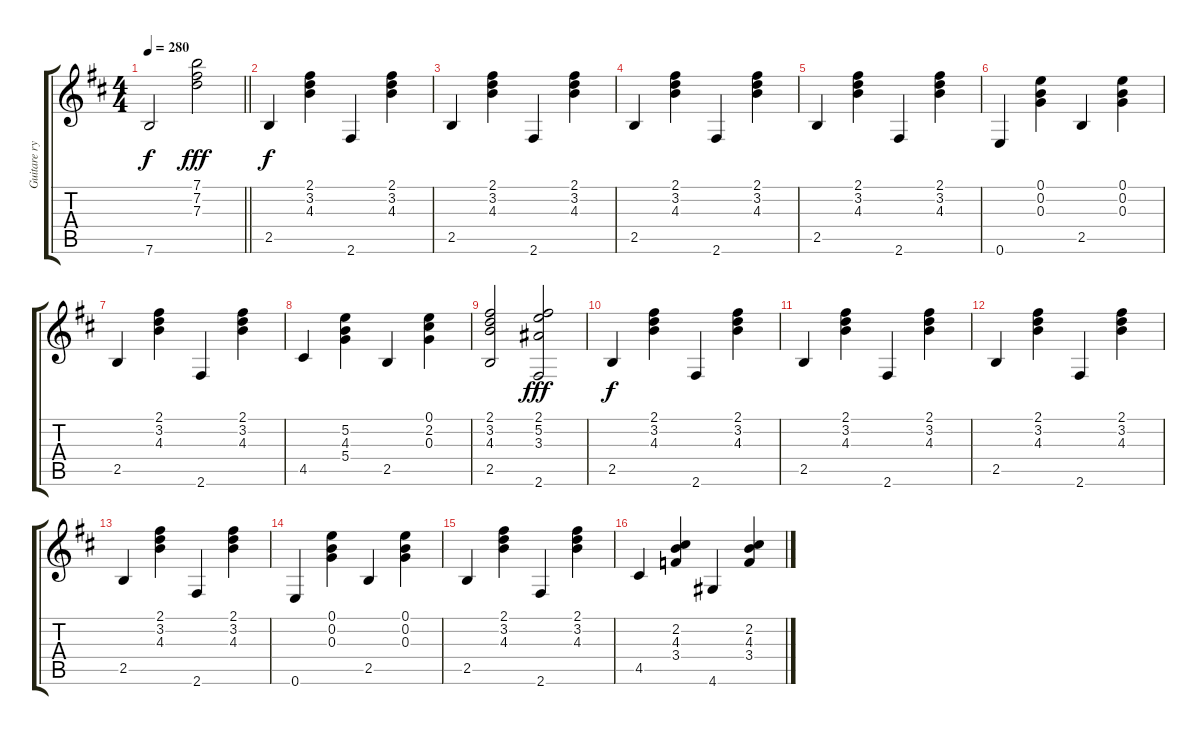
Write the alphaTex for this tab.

\track ("Guitare rythmique" "Guitare ry") {instrument acousticguitarnylon}
\staff {score tabs}
\tuning (E4 B3 G3 D3 A2 E2) {hide}
\ts (4 4)
\tempo 280
\clef g2
\barLineRight lightlight
\ks bminor
7.6.2{dy f} (7.1 7.2 7.3).2{dy fff} |
2.5.4{dy f} (2.1 3.2 4.3).4 2.6.4 (2.1 3.2 4.3).4 |
2.5.4 (2.1 3.2 4.3).4 2.6.4 (2.1 3.2 4.3).4 |
2.5.4 (2.1 3.2 4.3).4 2.6.4 (2.1 3.2 4.3).4 |
2.5.4 (2.1 3.2 4.3).4 2.6.4 (2.1 3.2 4.3).4 |
0.6.4 (0.1 0.2 0.3).4 2.5.4 (0.1 0.2 0.3).4 |
2.5.4 (2.1 3.2 4.3).4 2.6.4 (2.1 3.2 4.3).4 |
4.5.4 (5.2 4.3 5.4).4 2.5.4 (0.1 2.2 0.3).4 |
(2.1 3.2 4.3 2.5).2 (2.1 5.2 3.3 2.6).2{dy fff} |
2.5.4{dy f} (2.1 3.2 4.3).4 2.6.4 (2.1 3.2 4.3).4 |
2.5.4 (2.1 3.2 4.3).4 2.6.4 (2.1 3.2 4.3).4 |
2.5.4 (2.1 3.2 4.3).4 2.6.4 (2.1 3.2 4.3).4 |
2.5.4 (2.1 3.2 4.3).4 2.6.4 (2.1 3.2 4.3).4 |
0.6.4 (0.1 0.2 0.3).4 2.5.4 (0.1 0.2 0.3).4 |
2.5.4 (2.1 3.2 4.3).4 2.6.4 (2.1 3.2 4.3).4 |
4.5.4 (2.2 4.3 3.4).4 4.6.4 (2.2 4.3 3.4).4
